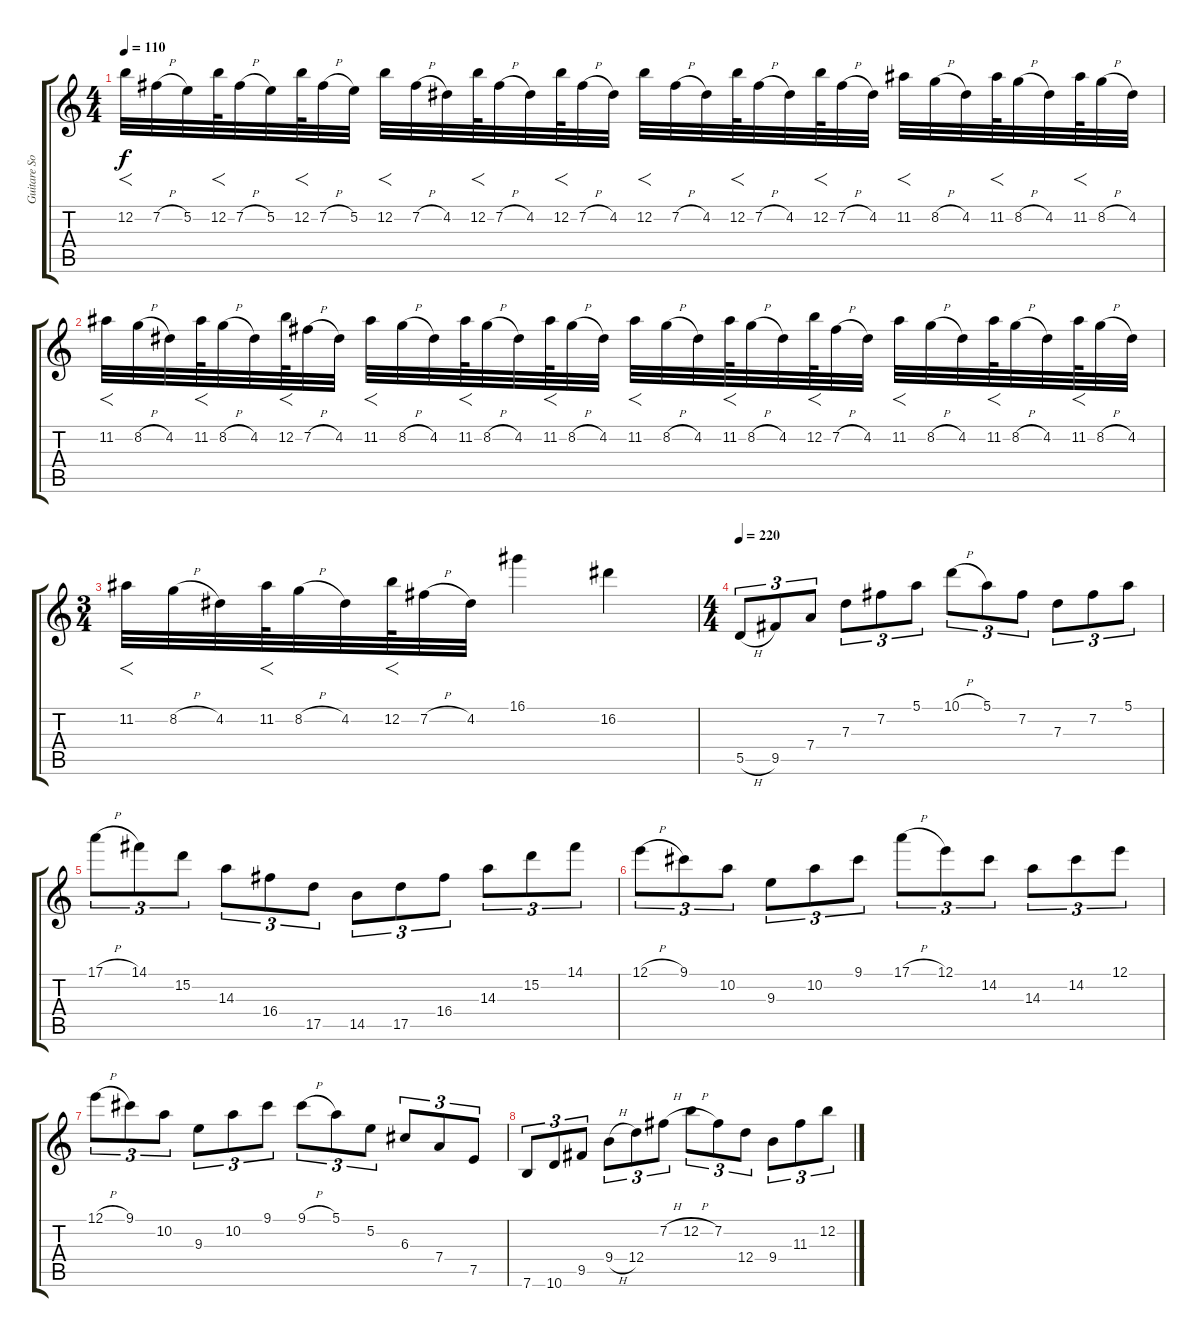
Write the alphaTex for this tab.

\track ("Guitare Solo" "Guitare So") {instrument distortionguitar}
\staff {score tabs}
\tuning (E4 B3 G3 D3 A2 E2) {hide}
\ts (4 4)
\tempo 110
\clef g2
\ks c
12.2.32{f dy f} 7.2{h}.32 5.2.32 12.2.64{f} 7.2{h}.32 5.2.32 12.2.64{f} 7.2{h}.32 5.2.32 12.2.32{f} 7.2{h}.32 4.2.32 12.2.64{f} 7.2{h}.32 4.2.32 12.2.64{f} 7.2{h}.32 4.2.32 12.2.32{f} 7.2{h}.32 4.2.32 12.2.64{f} 7.2{h}.32 4.2.32 12.2.64{f} 7.2{h}.32 4.2.32 11.2.32{f} 8.2{h}.32 4.2.32 11.2.64{f} 8.2{h}.32 4.2.32 11.2.64{f} 8.2{h}.32 4.2.32 |
11.2.32{f} 8.2{h}.32 4.2.32 11.2.64{f} 8.2{h}.32 4.2.32 12.2.64{f} 7.2{h}.32 4.2.32 11.2.32{f} 8.2{h}.32 4.2.32 11.2.64{f} 8.2{h}.32 4.2.32 11.2.64{f} 8.2{h}.32 4.2.32 11.2.32{f} 8.2{h}.32 4.2.32 11.2.64{f} 8.2{h}.32 4.2.32 12.2.64{f} 7.2{h}.32 4.2.32 11.2.32{f} 8.2{h}.32 4.2.32 11.2.64{f} 8.2{h}.32 4.2.32 11.2.64{f} 8.2{h}.32 4.2.32 |
\ts (3 4)
11.2.32{f} 8.2{h}.32 4.2.32 11.2.64{f} 8.2{h}.32 4.2.32 12.2.64{f} 7.2{h}.32 4.2.32 16.1.4 16.2.4 |
\ts (4 4)
\tempo 220
5.5{h}.8{tu (3 2)} 9.5.8{tu (3 2)} 7.4.8{tu (3 2)} 7.3.8{tu (3 2)} 7.2.8{tu (3 2)} 5.1.8{tu (3 2)} 10.1{h}.8{tu (3 2)} 5.1.8{tu (3 2)} 7.2.8{tu (3 2)} 7.3.8{tu (3 2)} 7.2.8{tu (3 2)} 5.1.8{tu (3 2)} |
17.1{h}.8{tu (3 2)} 14.1.8{tu (3 2)} 15.2.8{tu (3 2)} 14.3.8{tu (3 2)} 16.4.8{tu (3 2)} 17.5.8{tu (3 2)} 14.5.8{tu (3 2)} 17.5.8{tu (3 2)} 16.4.8{tu (3 2)} 14.3.8{tu (3 2)} 15.2.8{tu (3 2)} 14.1.8{tu (3 2)} |
12.1{h}.8{tu (3 2)} 9.1.8{tu (3 2)} 10.2.8{tu (3 2)} 9.3.8{tu (3 2)} 10.2.8{tu (3 2)} 9.1.8{tu (3 2)} 17.1{h}.8{tu (3 2)} 12.1.8{tu (3 2)} 14.2.8{tu (3 2)} 14.3.8{tu (3 2)} 14.2.8{tu (3 2)} 12.1.8{tu (3 2)} |
12.1{h}.8{tu (3 2)} 9.1.8{tu (3 2)} 10.2.8{tu (3 2)} 9.3.8{tu (3 2)} 10.2.8{tu (3 2)} 9.1.8{tu (3 2)} 9.1{h}.8{tu (3 2)} 5.1.8{tu (3 2)} 5.2.8{tu (3 2)} 6.3.8{tu (3 2)} 7.4.8{tu (3 2)} 7.5.8{tu (3 2)} |
7.6.8{tu (3 2)} 10.6.8{tu (3 2)} 9.5.8{tu (3 2)} 9.4{h}.8{tu (3 2)} 12.4.8{tu (3 2)} 7.2{h}.8{tu (3 2)} 12.2{h}.8{tu (3 2)} 7.2.8{tu (3 2)} 12.4.8{tu (3 2)} 9.4.8{tu (3 2)} 11.3.8{tu (3 2)} 12.2.8{tu (3 2)}
